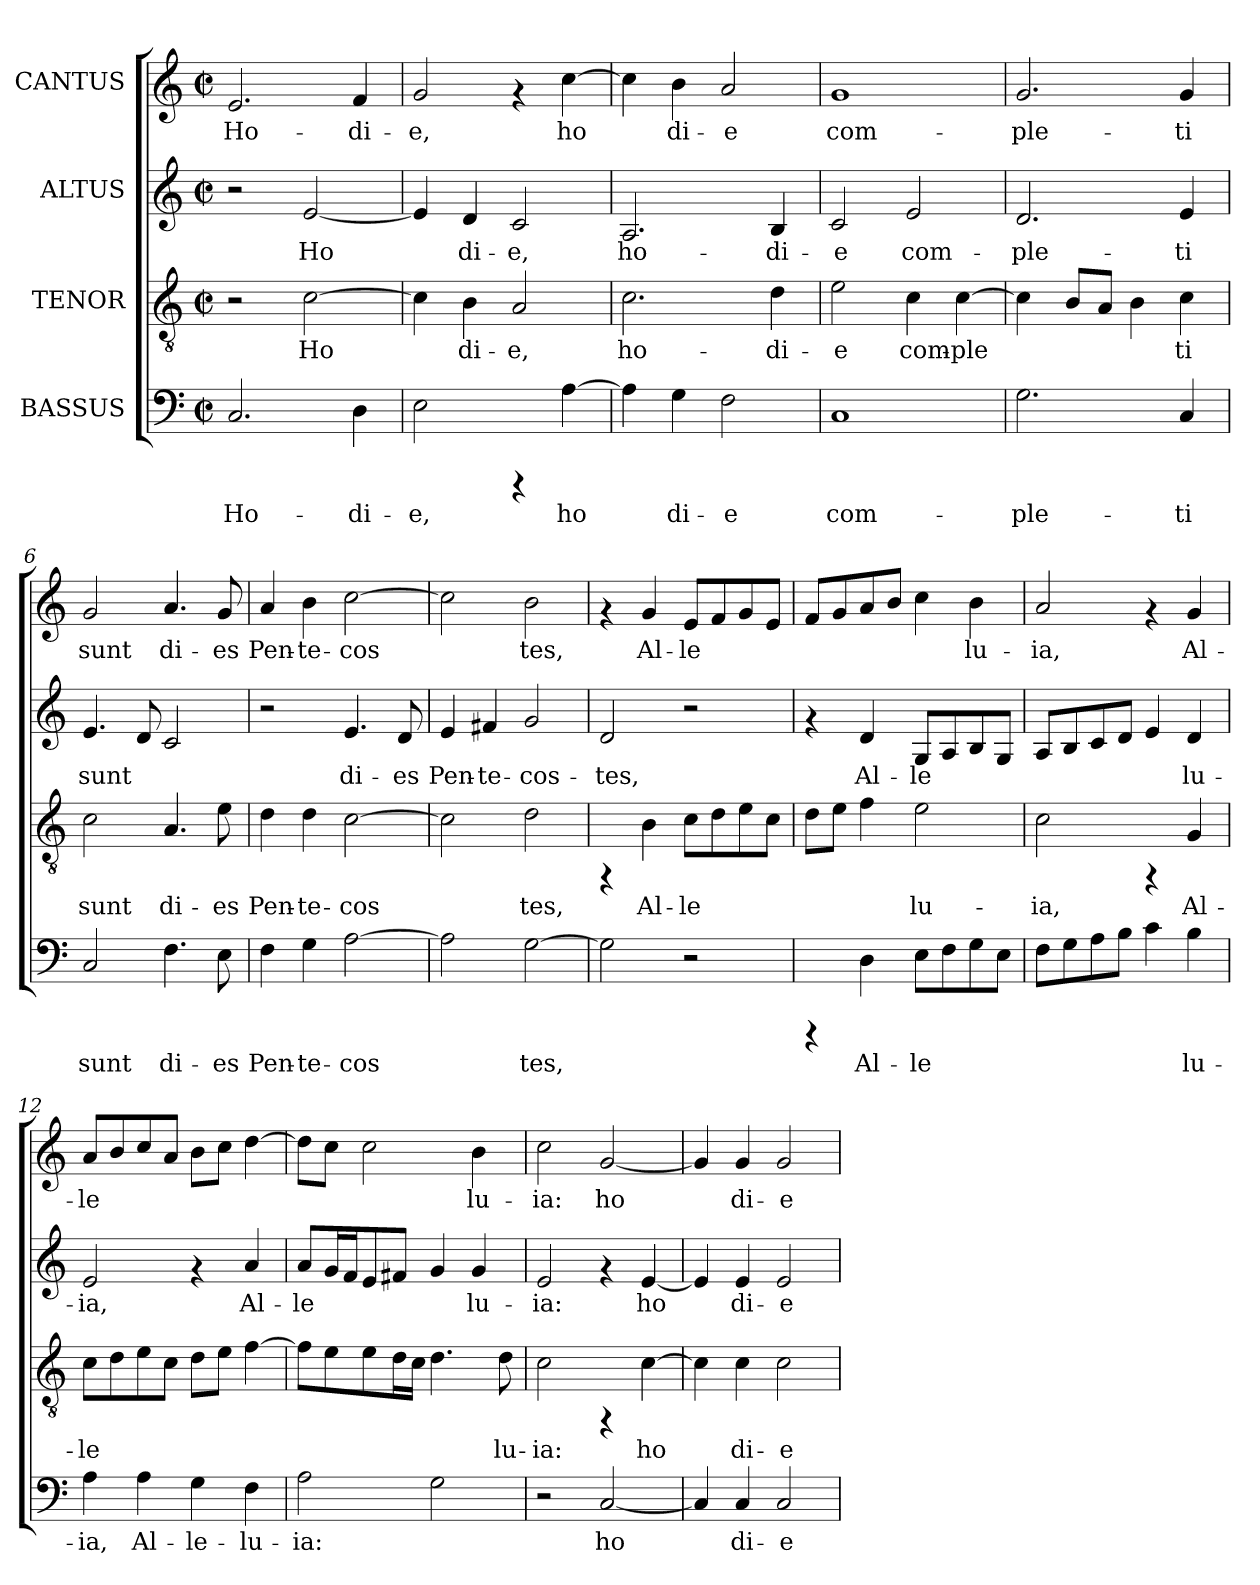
**kern	**text	**kern	**text	**kern	**text	**kern	**text
*part4	*part4	*part3	*part3	*part2	*part2	*part1	*part1
*staff4	*staff4	*staff3	*staff3	*staff2	*staff2	*staff1	*staff1
*I"BASSUS	*	*I"TENOR	*	*I"ALTUS	*	*I"CANTUS	*
!!LO:PB:g=z
*stria5	*	*stria5	*	*stria5	*	*stria5	*
*clefF4	*	*clefGv2	*	*clefG2	*	*clefG2	*
*k[]	*	*k[]	*	*k[]	*	*k[]	*
*C:	*	*C:	*	*C:	*	*C:	*
*M2/2	*	*M2/2	*	*M2/2	*	*M2/2	*
*met(c|)	*	*met(c|)	*	*met(c|)	*	*met(c|)	*
=1	=1	=1	=1	=1	=1	=1	=1
!	!LO:LY:b:cj	!	!	!	!	!	!LO:LY:b:cj
2.C/	Ho-	2r	.	2r	.	2.e/	Ho-
!	!	!	!LO:LY:b:cj	!	!LO:LY:b:cj	!	!
.	.	[>2c\	Ho-	[<2e/	Ho-	.	.
!	!LO:LY:b:cj	!	!	!	!	!	!LO:LY:b:cj
4D\	-di-	.	.	.	.	4f/	-di-
=2	=2	=2	=2	=2	=2	=2	=2
!	!LO:LY:b:cj	!	!LO:LY:b:cj	!	!LO:LY:b:cj	!	!LO:LY:b:cj
2E\	-e,	4c\]	--	4e/]	--	2g/	-e,
!	!	!	!LO:LY:b:cj	!	!LO:LY:b:cj	!	!
.	.	4B\	-di-	4d/	-di-	.	.
!	!	!	!LO:LY:b:cj	!	!LO:LY:b:cj	!	!
4rCCC	.	2A/	-e,	2c/	-e,	4rf	.
!	!LO:LY:b:cj	!	!	!	!	!	!LO:LY:b:cj
[>4A\	ho-	.	.	.	.	[>4cc\	ho-
=3	=3	=3	=3	=3	=3	=3	=3
!	!LO:LY:b:cj	!	!LO:LY:b:cj	!	!LO:LY:b:cj	!	!LO:LY:b:cj
4A\]	--	2.c\	ho-	2.A/	ho-	4cc\]	--
!	!LO:LY:b:cj	!	!	!	!	!	!LO:LY:b:cj
4G\	-di-	.	.	.	.	4b\	-di-
!	!LO:LY:b:cj	!	!	!	!	!	!LO:LY:b:cj
2F\	-e	.	.	.	.	2a/	-e
!	!	!	!LO:LY:b:cj	!	!LO:LY:b:cj	!	!
.	.	4d\	-di-	4B/	-di-	.	.
=4	=4	=4	=4	=4	=4	=4	=4
!	!LO:LY:b:cj	!	!LO:LY:b:cj	!	!LO:LY:b:cj	!	!LO:LY:b:cj
1C	com-	2e\	-e	2c/	-e	1g	com-
!	!	!	!LO:LY:b:cj	!	!LO:LY:b:cj	!	!
.	.	4c\	com-	2e/	com-	.	.
!	!	!	!LO:LY:b:cj	!	!	!	!
.	.	[>4c\	-ple-	.	.	.	.
=5	=5	=5	=5	=5	=5	=5	=5
!	!LO:LY:b:cj	!	!LO:LY:b:cj	!	!LO:LY:b:cj	!	!LO:LY:b:cj
2.G\	-ple-	4c\]	--	2.d/	-ple-	2.g/	-ple-
!	!	!	!LO:LY:b:cj	!	!	!	!
.	.	8B/L	--	.	.	.	.
!	!	!	!LO:LY:b:cj	!	!	!	!
.	.	8A/J	--	.	.	.	.
!	!	!	!LO:LY:b:cj	!	!	!	!
.	.	4B\	--	.	.	.	.
!	!LO:LY:b:cj	!	!LO:LY:b:cj	!	!LO:LY:b:cj	!	!LO:LY:b:cj
4C/	-ti	4c\	-ti	4e/	-ti	4g/	-ti
=6	=6	=6	=6	=6	=6	=6	=6
!	!LO:LY:b:cj	!	!LO:LY:b:cj	!	!LO:LY:b:cj	!	!LO:LY:b:cj
2C/	sunt	2c\	sunt	4.e/	sunt	2g/	sunt
!	!	!	!	!	!LO:LY:b:cj	!	!
.	.	.	.	8d/	.	.	.
!	!LO:LY:b:cj	!	!LO:LY:b:cj	!	!LO:LY:b:cj	!	!LO:LY:b:cj
4.F\	di-	4.A/	di-	2c/	.	4.a/	di-
!	!LO:LY:b:cj	!	!LO:LY:b:cj	!	!	!	!LO:LY:b:cj
8E\	-es	8e\	-es	.	.	8g/	-es
!!LO:LB:g=z
=7	=7	=7	=7	=7	=7	=7	=7
!	!LO:LY:b:cj	!	!LO:LY:b:cj	!	!	!	!LO:LY:b:cj
4F\	Pen-	4d\	Pen-	2r	.	4a/	Pen-
!	!LO:LY:b:cj	!	!LO:LY:b:cj	!	!	!	!LO:LY:b:cj
4G\	-te-	4d\	-te-	.	.	4b\	-te-
!	!LO:LY:b:cj	!	!LO:LY:b:cj	!	!LO:LY:b:cj	!	!LO:LY:b:cj
[>2A\	-cos-	[>2c\	-cos-	4.e/	di-	[>2cc\	-cos-
!	!	!	!	!	!LO:LY:b:cj	!	!
.	.	.	.	8d/	-es	.	.
=8	=8	=8	=8	=8	=8	=8	=8
!	!LO:LY:b:cj	!	!LO:LY:b:cj	!	!LO:LY:b:cj	!	!LO:LY:b:cj
2A\]	--	2c\]	--	4e/	Pen-	2cc\]	--
!	!	!	!	!	!LO:LY:b:cj	!	!
.	.	.	.	4f#/	-te-	.	.
!	!LO:LY:b:cj	!	!LO:LY:b:cj	!	!LO:LY:b:cj	!	!LO:LY:b:cj
[>2G\	-tes,	2d\	-tes,	2g/	-cos-	2b\	-tes,
=9	=9	=9	=9	=9	=9	=9	=9
!	!LO:LY:b:cj	!	!	!	!LO:LY:b:cj	!	!
2G\]	.	4rFF	.	2d/	-tes,	4rf	.
!	!	!	!LO:LY:b:cj	!	!	!	!LO:LY:b:cj
.	.	4B\	Al-	.	.	4g/	Al-
!	!	!	!LO:LY:b:cj	!	!	!	!LO:LY:b:cj
2r	.	8c\L	-le-	2r	.	8e/L	-le-
!	!	!	!LO:LY:b:cj	!	!	!	!LO:LY:b:cj
.	.	8d\	--	.	.	8f/	--
!	!	!	!LO:LY:b:cj	!	!	!	!LO:LY:b:cj
.	.	8e\	--	.	.	8g/	--
!	!	!	!LO:LY:b:cj	!	!	!	!LO:LY:b:cj
.	.	8c\J	--	.	.	8e/J	--
=10	=10	=10	=10	=10	=10	=10	=10
!	!	!	!LO:LY:b:cj	!	!	!	!LO:LY:b:cj
4rCCC	.	8d\L	--	4rf	.	8f/L	--
!	!	!	!LO:LY:b:cj	!	!	!	!LO:LY:b:cj
.	.	8e\J	--	.	.	8g/	--
!	!LO:LY:b:cj	!	!LO:LY:b:cj	!	!LO:LY:b:cj	!	!LO:LY:b:cj
4D\	Al-	4f\	--	4d/	Al-	8a/	--
!	!	!	!	!	!	!	!LO:LY:b:cj
.	.	.	.	.	.	8b/J	--
!	!LO:LY:b:cj	!	!LO:LY:b:cj	!	!LO:LY:b:cj	!	!LO:LY:b:cj
8E\L	-le-	2e\	-lu-	8G/L	-le-	4cc\	--
!	!LO:LY:b:cj	!	!	!	!LO:LY:b:cj	!	!
8F\	--	.	.	8A/	--	.	.
!	!LO:LY:b:cj	!	!	!	!LO:LY:b:cj	!	!LO:LY:b:cj
8G\	--	.	.	8B/	--	4b\	-lu-
!	!LO:LY:b:cj	!	!	!	!LO:LY:b:cj	!	!
8E\J	--	.	.	8G/J	--	.	.
=11	=11	=11	=11	=11	=11	=11	=11
!	!LO:LY:b:cj	!	!LO:LY:b:cj	!	!LO:LY:b:cj	!	!LO:LY:b:cj
8F\L	--	2c\	-ia,	8A/L	--	2a/	-ia,
!	!LO:LY:b:cj	!	!	!	!LO:LY:b:cj	!	!
8G\	--	.	.	8B/	--	.	.
!	!LO:LY:b:cj	!	!	!	!LO:LY:b:cj	!	!
8A\	--	.	.	8c/	--	.	.
!	!LO:LY:b:cj	!	!	!	!LO:LY:b:cj	!	!
8B\J	--	.	.	8d/J	--	.	.
!	!LO:LY:b:cj	!	!	!	!LO:LY:b:cj	!	!
4c\	--	4rFF	.	4e/	--	4rf	.
!	!LO:LY:b:cj	!	!LO:LY:b:cj	!	!LO:LY:b:cj	!	!LO:LY:b:cj
4B\	-lu-	4G/	Al-	4d/	-lu-	4g/	Al-
=12	=12	=12	=12	=12	=12	=12	=12
!	!LO:LY:b:cj	!	!LO:LY:b:cj	!	!LO:LY:b:cj	!	!LO:LY:b:cj
4A\	-ia,	8c\L	-le-	2e/	-ia,	8a/L	-le-
!	!	!	!LO:LY:b:cj	!	!	!	!LO:LY:b:cj
.	.	8d\	--	.	.	8b/	--
!	!LO:LY:b:cj	!	!LO:LY:b:cj	!	!	!	!LO:LY:b:cj
4A\	Al-	8e\	--	.	.	8cc/	--
!	!	!	!LO:LY:b:cj	!	!	!	!LO:LY:b:cj
.	.	8c\J	--	.	.	8a/J	--
!	!LO:LY:b:cj	!	!LO:LY:b:cj	!	!	!	!LO:LY:b:cj
4G\	-le-	8d\L	--	4rf	.	8b\L	--
!	!	!	!LO:LY:b:cj	!	!	!	!LO:LY:b:cj
.	.	8e\J	--	.	.	8cc\J	--
!	!LO:LY:b:cj	!	!LO:LY:b:cj	!	!LO:LY:b:cj	!	!LO:LY:b:cj
4F\	-lu-	[>4f\	--	4a/	Al-	[>4dd\	--
!!LO:PB:g=z
=13	=13	=13	=13	=13	=13	=13	=13
!	!LO:LY:b:cj	!	!LO:LY:b:cj	!	!LO:LY:b:cj	!	!LO:LY:b:cj
2A\	-ia:	8f\L]	--	8a/L	-le-	8dd\L]	--
!	!	!	!LO:LY:b:cj	!	!LO:LY:b:cj	!	!LO:LY:b:cj
.	.	8e\	--	16g/	--	8cc\J	--
!	!	!	!	!	!LO:LY:b:cj	!	!
.	.	.	.	16f/	--	.	.
!	!	!	!LO:LY:b:cj	!	!LO:LY:b:cj	!	!LO:LY:b:cj
.	.	8e\	--	8e/	--	2cc\	--
!	!	!	!LO:LY:b:cj	!	!LO:LY:b:cj	!	!
.	.	16d\	--	8f#/J	--	.	.
!	!	!	!LO:LY:b:cj	!	!	!	!
.	.	16c\J	--	.	.	.	.
!	!LO:LY:b:cj	!	!LO:LY:b:cj	!	!LO:LY:b:cj	!	!
2G\	.	4.d\	--	4g/	--	.	.
!	!	!	!	!	!LO:LY:b:cj	!	!LO:LY:b:cj
.	.	.	.	4g/	-lu-	4b\	-lu-
!	!	!	!LO:LY:b:cj	!	!	!	!
.	.	8d\	-lu-	.	.	.	.
=14	=14	=14	=14	=14	=14	=14	=14
!	!	!	!LO:LY:b:cj	!	!LO:LY:b:cj	!	!LO:LY:b:cj
2r	.	2c\	-ia:	2e/	-ia:	2cc\	-ia:
!	!LO:LY:b:cj	!	!	!	!	!	!LO:LY:b:cj
[<2C/	ho-	4rFF	.	4rf	.	[<2g/	ho-
!	!	!	!LO:LY:b:cj	!	!LO:LY:b:cj	!	!
.	.	[>4c\	ho-	[<4e/	ho-	.	.
=15	=15	=15	=15	=15	=15	=15	=15
!	!LO:LY:b:cj	!	!LO:LY:b:cj	!	!LO:LY:b:cj	!	!LO:LY:b:cj
4C/]	--	4c\]	--	4e/]	--	4g/]	--
!	!LO:LY:b:cj	!	!LO:LY:b:cj	!	!LO:LY:b:cj	!	!LO:LY:b:cj
4C/	-di-	4c\	-di-	4e/	-di-	4g/	-di-
!	!LO:LY:b:cj	!	!LO:LY:b:cj	!	!LO:LY:b:cj	!	!LO:LY:b:cj
2C/	-e	2c\	-e	2e/	-e	2g/	-e
=	=	=	=	=	=	=	=
*-	*-	*-	*-	*-	*-	*-	*-
